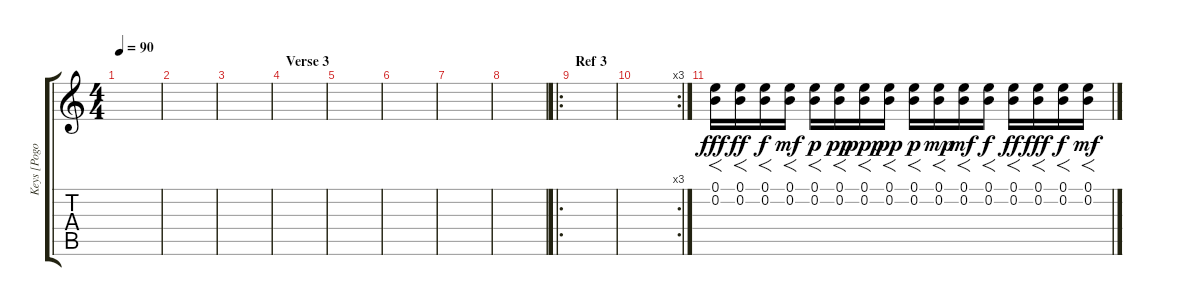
\track ("Keys [Pogo]" "Keys [Pogo") {instrument overdrivenguitar}
\staff {score tabs}
\tuning (E4 B3 G3 D3 A2 E2) {hide}
\ts (4 4)
\tempo 90
\clef g2
\ks c
|
|
|
\section ("" "Verse 3")
|
|
|
|
|
\ro
\section ("" "Ref 3")
|
\rc 3
|
(0.1 0.2).16{f dy fff} (0.1 0.2).16{f dy ff} (0.1 0.2).16{f dy f} (0.1 0.2).16{f dy mf} (0.1 0.2).16{f dy p} (0.1 0.2).16{f dy pp} (0.1 0.2).16{f dy ppp} (0.1 0.2).16{f dy pp} (0.1 0.2).16{f dy p} (0.1 0.2).16{f dy mp} (0.1 0.2).16{f dy mf} (0.1 0.2).16{f dy f} (0.1 0.2).16{f dy ff} (0.1 0.2).16{f dy fff} (0.1 0.2).16{f dy f} (0.1 0.2).16{f dy mf}
